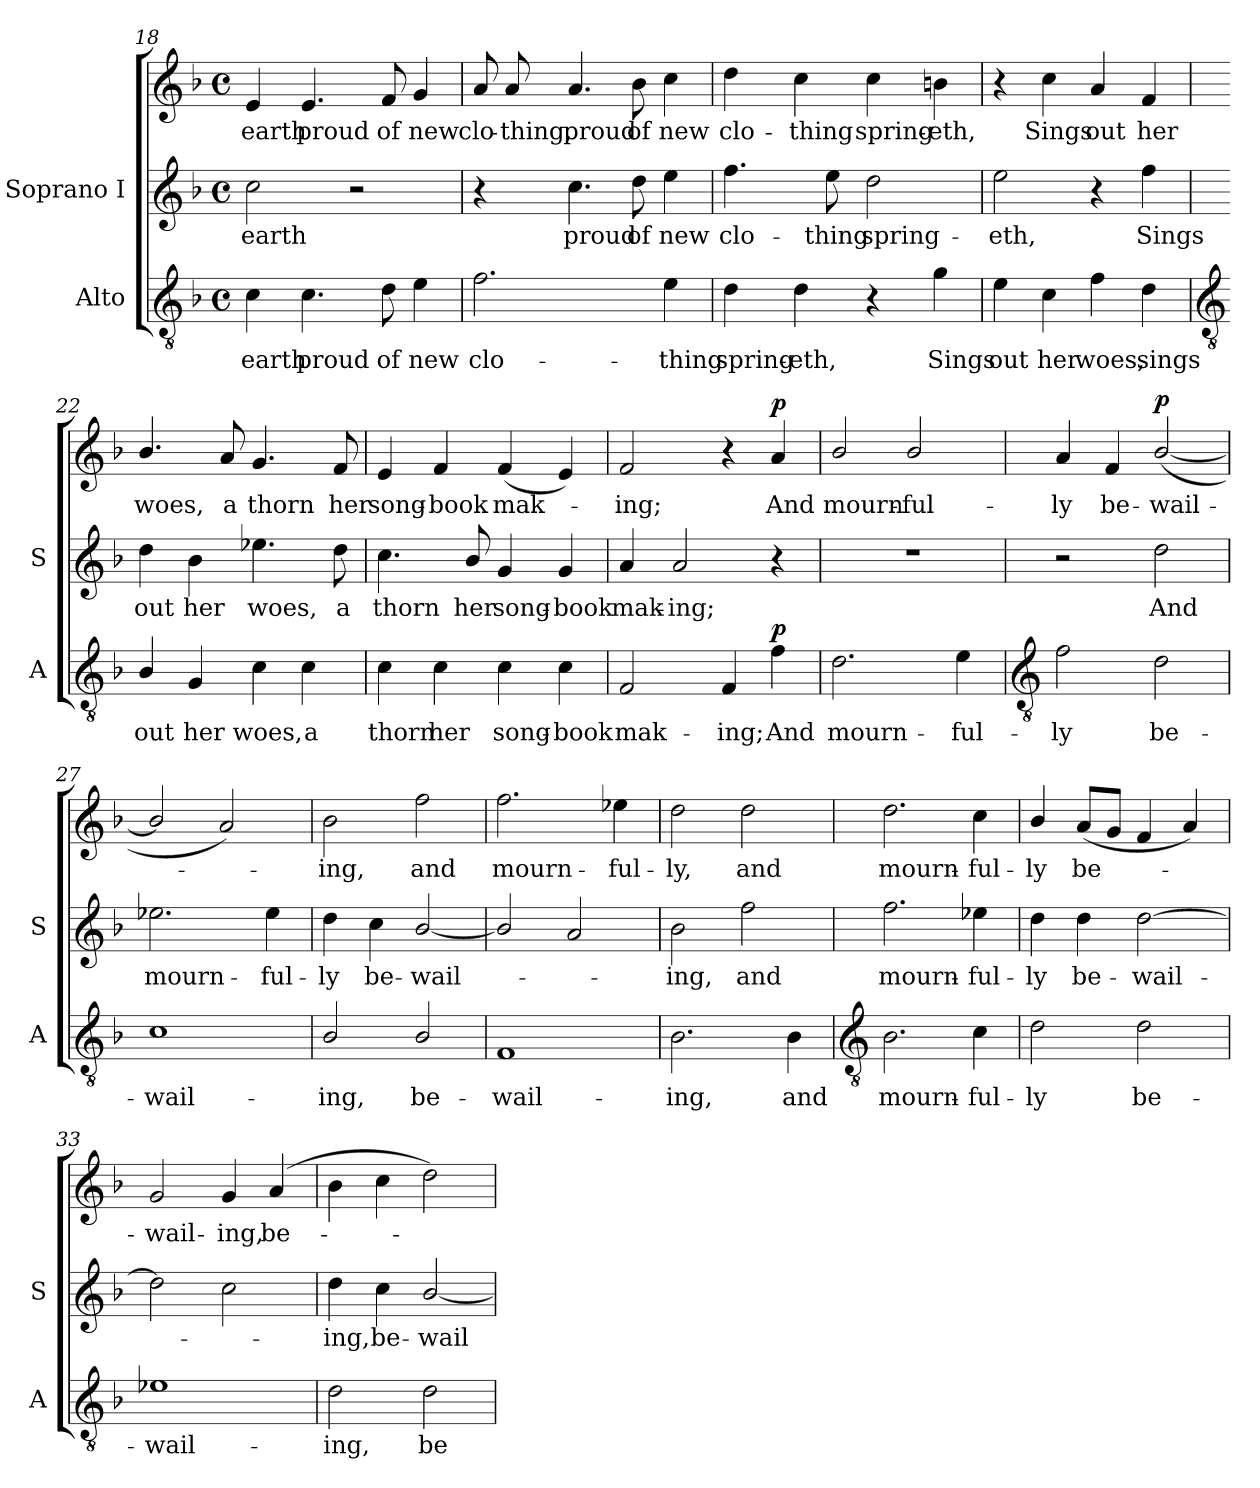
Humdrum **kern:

**kern	**text	**dynam	**kern	**text	**kern	**text	**dynam
*part2	*part2	*part2	*part1	*part1	*part1	*part1	*part1
*staff3	*staff3	*staff3	*staff2	*staff2	*staff1	*staff1	*staff1/2
*I"Alto	*	*	*I"Soprano I	*	*	*	*
*I'A	*	*	*I'S	*	*	*	*
!!LO:LB:g=z
*clefGv2	*	*	*clefG2	*	*clefG2	*	*
*k[b-]	*	*	*k[b-]	*	*k[b-]	*	*
*F:	*	*	*F:	*	*F:	*	*
*M4/4	*	*	*M4/4	*	*M4/4	*	*
*met(c)	*	*	*met(c)	*	*met(c)	*	*
=18	=18	=18	=18	=18	=18	=18	=18
!	!LO:LY:b	!	!	!LO:LY:b	!	!LO:LY:b	!
4c	earth	.	2cc	earth	4e	earth	.
!	!LO:LY:b	!	!	!	!	!LO:LY:b	!
4.c	proud	.	.	.	4.e	proud	.
.	.	.	2r	.	.	.	.
!	!LO:LY:b	!	!	!	!	!LO:LY:b	!
8d	of	.	.	.	8f	of	.
!	!LO:LY:b	!	!	!	!	!LO:LY:b	!
4e	new	.	.	.	4g	new	.
=19	=19	=19	=19	=19	=19	=19	=19
!	!LO:LY:b	!	!	!	!	!LO:LY:b	!
2.f	clo-	.	4r	.	8a	clo-	.
!	!	!	!	!	!	!LO:LY:b	!
.	.	.	.	.	8a	-thing,	.
!	!	!	!	!LO:LY:b	!	!LO:LY:b	!
.	.	.	4.cc	proud	4.a	proud	.
!	!	!	!	!LO:LY:b	!	!LO:LY:b	!
.	.	.	8dd	of	8b-	of	.
!	!LO:LY:b	!	!	!LO:LY:b	!	!LO:LY:b	!
4e	-thing	.	4ee	new	4cc	new	.
=20	=20	=20	=20	=20	=20	=20	=20
!	!LO:LY:b	!	!	!LO:LY:b	!	!LO:LY:b	!
4d	spring-	.	4.ff	clo-	4dd	clo-	.
!	!LO:LY:b	!	!	!	!	!LO:LY:b	!
4d	-eth,	.	.	.	4cc	-thing	.
!	!	!	!	!LO:LY:b	!	!	!
.	.	.	8ee	-thing	.	.	.
!	!	!	!	!LO:LY:b	!	!LO:LY:b	!
4r	.	.	2dd	spring-	4cc	spring-	.
!	!LO:LY:b	!	!	!	!	!LO:LY:b	!
4g	Sings	.	.	.	4bn	-eth,	.
=21	=21	=21	=21	=21	=21	=21	=21
!	!LO:LY:b	!	!	!LO:LY:b	!	!	!
4e	out	.	2ee	eth,	4r	.	.
!	!LO:LY:b	!	!	!	!	!LO:LY:b	!
4c	her	.	.	.	4cc	-Sings	.
!	!LO:LY:b	!	!	!	!	!LO:LY:b	!
4f	woes,	.	4r	.	4a	out	.
!	!LO:LY:b	!	!	!LO:LY:b	!	!LO:LY:b	!
4d	sings	.	4ff	Sings	4f	her	.
!!LO:LB:g=z
=22	=22	=22	=22	=22	=22	=22	=22
*clefGv2	*	*	*	*	*	*	*
!	!LO:LY:b	!	!	!LO:LY:b	!	!LO:LY:b	!
4B-/	out	.	4dd	out	4.b-/	woes,	.
!	!LO:LY:b	!	!	!LO:LY:b	!	!	!
4G	her	.	4b-	her	.	.	.
!	!	!	!	!	!	!LO:LY:b	!
.	.	.	.	.	8a	a	.
!	!LO:LY:b	!	!	!LO:LY:b	!	!LO:LY:b	!
4c\	woes,	.	4.ee-X	woes,	4.g	thorn	.
!	!LO:LY:b	!	!	!	!	!	!
4c\	a	.	.	.	.	.	.
!	!	!	!	!LO:LY:b	!	!LO:LY:b	!
.	.	.	8dd	a	8f	her	.
=23	=23	=23	=23	=23	=23	=23	=23
!	!LO:LY:b	!	!	!LO:LY:b	!	!LO:LY:b	!
4c\	thorn	.	4.cc	thorn	4e	song-	.
!	!LO:LY:b	!	!	!	!	!LO:LY:b	!
4c\	her	.	.	.	4f	-book	.
!	!	!	!	!LO:LY:b	!	!	!
.	.	.	8b-/	her	.	.	.
!	!LO:LY:b	!	!	!LO:LY:b	!	!LO:LY:b	!
4c\	song-	.	4g	song-	(<4f	mak-	.
!	!LO:LY:b	!	!	!LO:LY:b	!	!	!
4c\	-book	.	4g	-book	4e)	.	.
=24	=24	=24	=24	=24	=24	=24	=24
!	!LO:LY:b	!	!	!LO:LY:b	!	!LO:LY:b	!
2F	mak-	.	4a	mak-	2f	ing;	.
!	!	!	!	!LO:LY:b	!	!	!
.	.	.	2a	-ing;	.	.	.
!	!LO:LY:b	!	!	!	!	!	!
4F	-ing;	.	.	.	4r	.	.
!	!LO:LY:b	!LO:DY:b	!	!	!	!LO:LY:b	!LO:DY:b
4f	And	p	4r	.	4a	And	p
=25	=25	=25	=25	=25	=25	=25	=25
!	!LO:LY:b	!	!	!	!	!LO:LY:b	!
2.d	mourn-	.	1r	.	2b-/	mourn-	.
!	!	!	!	!	!	!LO:LY:b	!
.	.	.	.	.	2b-/	-ful-	.
!	!LO:LY:b	!	!	!	!	!	!
4e	-ful-	.	.	.	.	.	.
!!LO:LB:g=z
=26	=26	=26	=26	=26	=26	=26	=26
*clefGv2	*	*	*	*	*	*	*
!	!LO:LY:b	!	!	!	!	!LO:LY:b	!
2f	-ly	.	2r	.	4a	-ly	.
!	!	!	!	!	!	!LO:LY:b	!
.	.	.	.	.	4f	be-	.
!	!LO:LY:b	!	!	!LO:LY:b	!	!LO:LY:b	!LO:DY:b=2
2d	be-	.	2dd	And	(<[2b-/	-wail-	p
=27	=27	=27	=27	=27	=27	=27	=27
!	!LO:LY:b	!	!	!LO:LY:b	!	!	!
1c	-wail-	.	2.ee-X	mourn-	2b-/]	.	.
.	.	.	.	.	2a)	.	.
!	!	!	!	!LO:LY:b	!	!	!
.	.	.	4ee-	-ful-	.	.	.
=28	=28	=28	=28	=28	=28	=28	=28
!	!LO:LY:b	!	!	!LO:LY:b	!	!LO:LY:b	!
2B-/	-ing,	.	4dd	ly	2b-	-ing,	.
!	!	!	!	!LO:LY:b	!	!	!
.	.	.	4cc	be-	.	.	.
!	!LO:LY:b	!	!	!LO:LY:b	!	!LO:LY:b	!
2B-/	be-	.	[2b-/	-wail-	2ff	and	.
=29	=29	=29	=29	=29	=29	=29	=29
!	!LO:LY:b	!	!	!	!	!LO:LY:b	!
1F	-wail-	.	2b-/]	.	2.ff	mourn-	.
.	.	.	2a	.	.	.	.
!	!	!	!	!	!	!LO:LY:b	!
.	.	.	.	.	4ee-X	-ful-	.
=30	=30	=30	=30	=30	=30	=30	=30
!	!LO:LY:b	!	!	!LO:LY:b	!	!LO:LY:b	!
2.B-	-ing,	.	2b-	ing,	2dd	-ly,	.
!	!	!	!	!LO:LY:b	!	!LO:LY:b	!
.	.	.	2ff	and	2dd	and	.
!	!LO:LY:b	!	!	!	!	!	!
4B-	and	.	.	.	.	.	.
!!LO:LB:g=z
=31	=31	=31	=31	=31	=31	=31	=31
*clefGv2	*	*	*	*	*	*	*
!	!LO:LY:b	!	!	!LO:LY:b	!	!LO:LY:b	!
2.B-	mourn-	.	2.ff	-mourn-	2.dd	mourn-	.
!	!LO:LY:b	!	!	!LO:LY:b	!	!LO:LY:b	!
4c	-ful-	.	4ee-X	-ful-	4cc	-ful-	.
=32	=32	=32	=32	=32	=32	=32	=32
!	!LO:LY:b	!	!	!LO:LY:b	!	!LO:LY:b	!
2d	-ly	.	4dd	ly	4b-/	-ly	.
!	!	!	!	!LO:LY:b	!	!LO:LY:b	!
.	.	.	4dd	be-	(<8aL	be-	.
.	.	.	.	.	8gJ	.	.
!	!LO:LY:b	!	!	!LO:LY:b	!	!	!
2d	be-	.	[2dd	-wail-	4f	.	.
.	.	.	.	.	4a)	.	.
=33	=33	=33	=33	=33	=33	=33	=33
!	!LO:LY:b	!	!	!	!	!LO:LY:b	!
1e-X	-wail-	.	2dd]	.	2g	wail-	.
!	!	!	!	!	!	!LO:LY:b	!
.	.	.	2cc	.	4g	-ing,	.
!	!	!	!	!	!	!LO:LY:b	!
.	.	.	.	.	(>4a	be-	.
=34	=34	=34	=34	=34	=34	=34	=34
!	!LO:LY:b	!	!	!LO:LY:b	!	!	!
2d	-ing,	.	4dd	ing,	4b-	.	.
!	!	!	!	!LO:LY:b	!	!	!
.	.	.	4cc	be-	4cc	.	.
!	!LO:LY:b	!	!	!LO:LY:b	!	!	!
2d	be-	.	[2b-/	-wail-	2dd)	.	.
=	=	=	=	=	=	=	=
*-	*-	*-	*-	*-	*-	*-	*-
